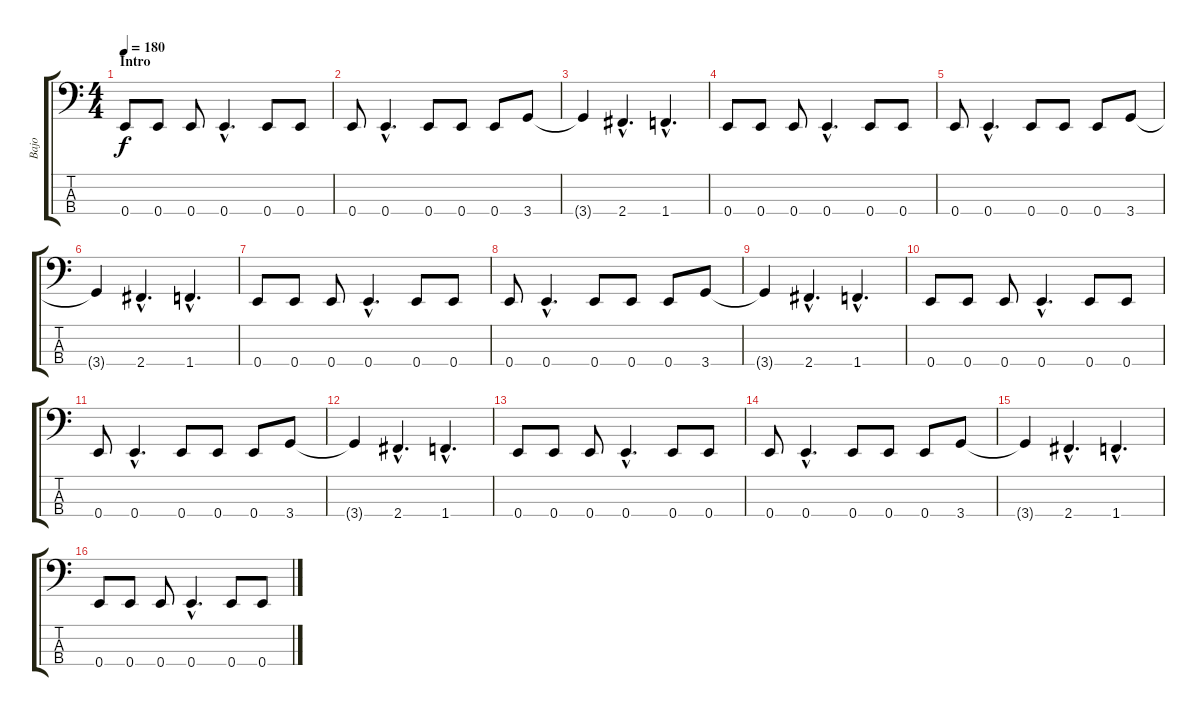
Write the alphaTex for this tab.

\track ("Bajo" "Bajo") {instrument electricbassfinger}
\staff {score tabs}
\tuning (G2 D2 A1 E1) {hide}
\ts (4 4)
\section ("" "Intro")
\tempo 180
\clef f4
\ks c
0.4.8{dy f instrument electricbassfinger} 0.4.8 0.4.8 0.4{hac}.4{d} 0.4.8 0.4.8 |
0.4.8 0.4{hac}.4{d} 0.4.8 0.4.8 0.4.8 3.4.8 |
3.4{t}.4 2.4{hac}.4{d} 1.4{hac}.4{d} |
0.4.8 0.4.8 0.4.8 0.4{hac}.4{d} 0.4.8 0.4.8 |
0.4.8 0.4{hac}.4{d} 0.4.8 0.4.8 0.4.8 3.4.8 |
3.4{t}.4 2.4{hac}.4{d} 1.4{hac}.4{d} |
0.4.8 0.4.8 0.4.8 0.4{hac}.4{d} 0.4.8 0.4.8 |
0.4.8 0.4{hac}.4{d} 0.4.8 0.4.8 0.4.8 3.4.8 |
3.4{t}.4 2.4{hac}.4{d} 1.4{hac}.4{d} |
0.4.8 0.4.8 0.4.8 0.4{hac}.4{d} 0.4.8 0.4.8 |
0.4.8 0.4{hac}.4{d} 0.4.8 0.4.8 0.4.8 3.4.8 |
3.4{t}.4 2.4{hac}.4{d} 1.4{hac}.4{d} |
0.4.8 0.4.8 0.4.8 0.4{hac}.4{d} 0.4.8 0.4.8 |
0.4.8 0.4{hac}.4{d} 0.4.8 0.4.8 0.4.8 3.4.8 |
3.4{t}.4 2.4{hac}.4{d} 1.4{hac}.4{d} |
0.4.8 0.4.8 0.4.8 0.4{hac}.4{d} 0.4.8 0.4.8
